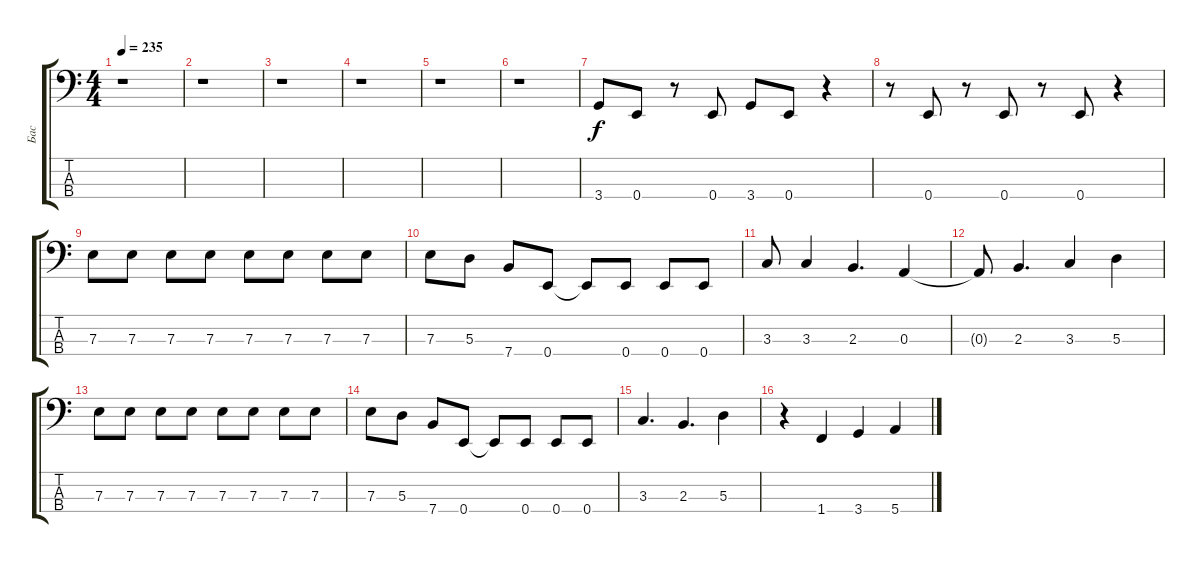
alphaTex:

\track ("Бас" "Бас") {instrument electricbassfinger}
\staff {score tabs}
\tuning (G2 D2 A1 E1) {hide}
\ts (4 4)
\tempo 235
\clef f4
\ks c
r.1{dy f instrument electricbassfinger} |
r.1 |
r.1 |
r.1 |
r.1 |
r.1 |
3.4.8 0.4.8 r.8 0.4.8 3.4.8 0.4.8 r.4 |
r.8 0.4.8 r.8 0.4.8 r.8 0.4.8 r.4 |
7.3.8 7.3.8 7.3.8 7.3.8 7.3.8 7.3.8 7.3.8 7.3.8 |
7.3.8 5.3.8 7.4.8 0.4.8 0.4{t}.8 0.4.8 0.4.8 0.4.8 |
3.3.8 3.3.4 2.3.4{d} 0.3.4 |
0.3{t}.8 2.3.4{d} 3.3.4 5.3.4 |
7.3.8 7.3.8 7.3.8 7.3.8 7.3.8 7.3.8 7.3.8 7.3.8 |
7.3.8 5.3.8 7.4.8 0.4.8 0.4{t}.8 0.4.8 0.4.8 0.4.8 |
3.3.4{d} 2.3.4{d} 5.3.4 |
r.4 1.4.4 3.4.4 5.4.4
